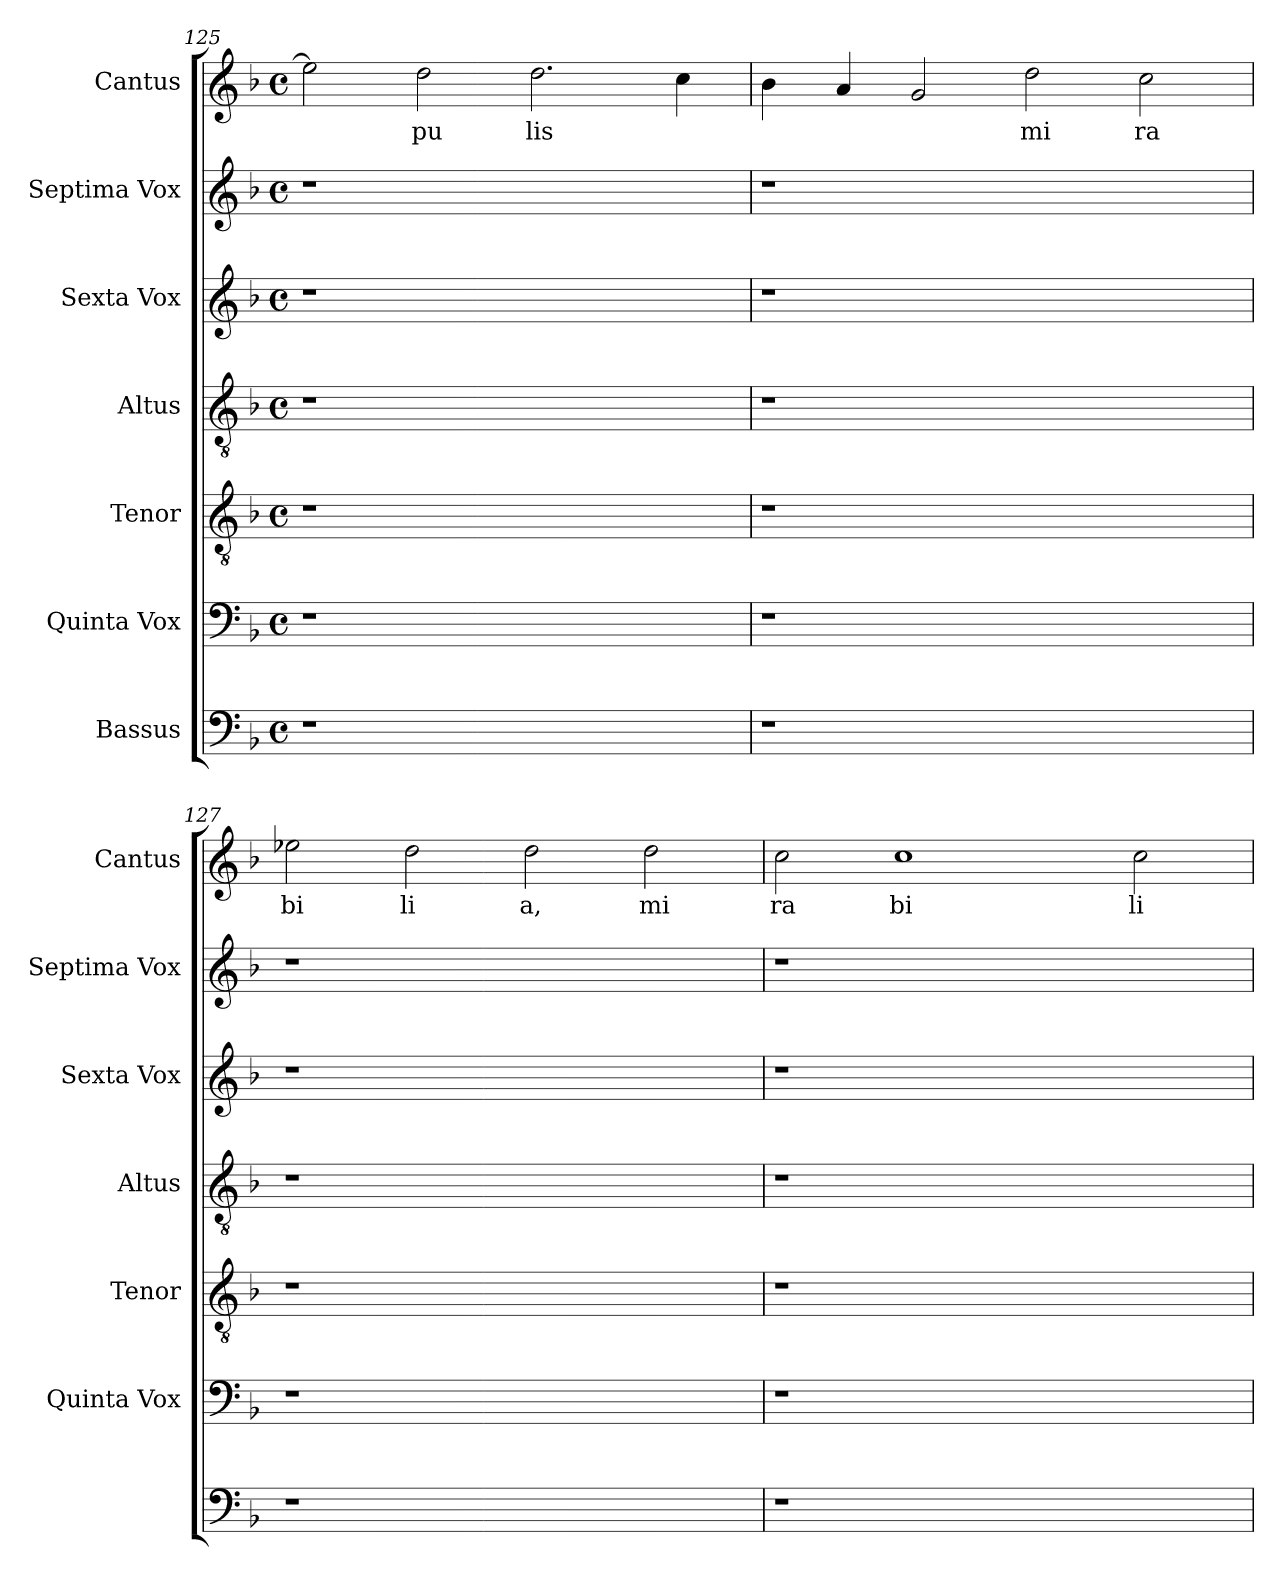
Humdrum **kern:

**kern	**kern	**kern	**kern	**kern	**kern	**kern	**text
*part7	*part6	*part5	*part4	*part3	*part2	*part1	*part1
*staff7	*staff6	*staff5	*staff4	*staff3	*staff2	*staff1	*staff1
*I"Bassus	*I"Quinta Vox	*I"Tenor	*I"Altus	*I"Sexta Vox	*I"Septima Vox	*I"Cantus	*
*	*I'Quinta Vox	*I'Tenor	*I'Altus	*I'Sexta Vox	*I'Septima Vox	*I'Cantus	*
*clefF4	*clefF4	*clefGv2	*clefGv2	*clefG2	*clefG2	*clefG2	*
*k[b-]	*k[b-]	*k[b-]	*k[b-]	*k[b-]	*k[b-]	*k[b-]	*
*F:	*F:	*F:	*F:	*F:	*F:	*F:	*
*M4/4	*M4/4	*M4/4	*M4/4	*M4/4	*M4/4	*M4/4	*
*met(c)	*met(c)	*met(c)	*met(c)	*met(c)	*met(c)	*met(c)	*
=125	=125	=125	=125	=125	=125	=125	=125
1r	1r	1r	1r	1r	1r	2ee-\]	.
!	!	!	!	!	!	!	!LO:LY:b
.	.	.	.	.	.	2dd\	pu
!	!	!	!	!	!	!	!LO:LY:b
1ryy	1ryy	1ryy	1ryy	1ryy	1ryy	2.dd\	lis
.	.	.	.	.	.	4cc\	.
=126	=126	=126	=126	=126	=126	=126	=126
1r	1r	1r	1r	1r	1r	4b-\	.
.	.	.	.	.	.	4a/	.
.	.	.	.	.	.	2g/	.
!	!	!	!	!	!	!	!LO:LY:b
1ryy	1ryy	1ryy	1ryy	1ryy	1ryy	2dd\	mi
!	!	!	!	!	!	!	!LO:LY:b
.	.	.	.	.	.	2cc\	ra
=127	=127	=127	=127	=127	=127	=127	=127
!	!	!	!	!	!	!	!LO:LY:b
1r	1r	1r	1r	1r	1r	2ee-X\	bi
!	!	!	!	!	!	!	!LO:LY:b
.	.	.	.	.	.	2dd\	li
!	!	!	!	!	!	!	!LO:LY:b
1ryy	1ryy	1ryy	1ryy	1ryy	1ryy	2dd\	a,
!	!	!	!	!	!	!	!LO:LY:b
.	.	.	.	.	.	2dd\	mi
=128	=128	=128	=128	=128	=128	=128	=128
!	!	!	!	!	!	!	!LO:LY:b
1r	1r	1r	1r	1r	1r	2cc\	ra
!	!	!	!	!	!	!	!LO:LY:b
.	.	.	.	.	.	1cc	bi
1ryy	1ryy	1ryy	1ryy	1ryy	1ryy	.	.
!	!	!	!	!	!	!	!LO:LY:b
.	.	.	.	.	.	2cc\	li
=	=	=	=	=	=	=	=
*-	*-	*-	*-	*-	*-	*-	*-
